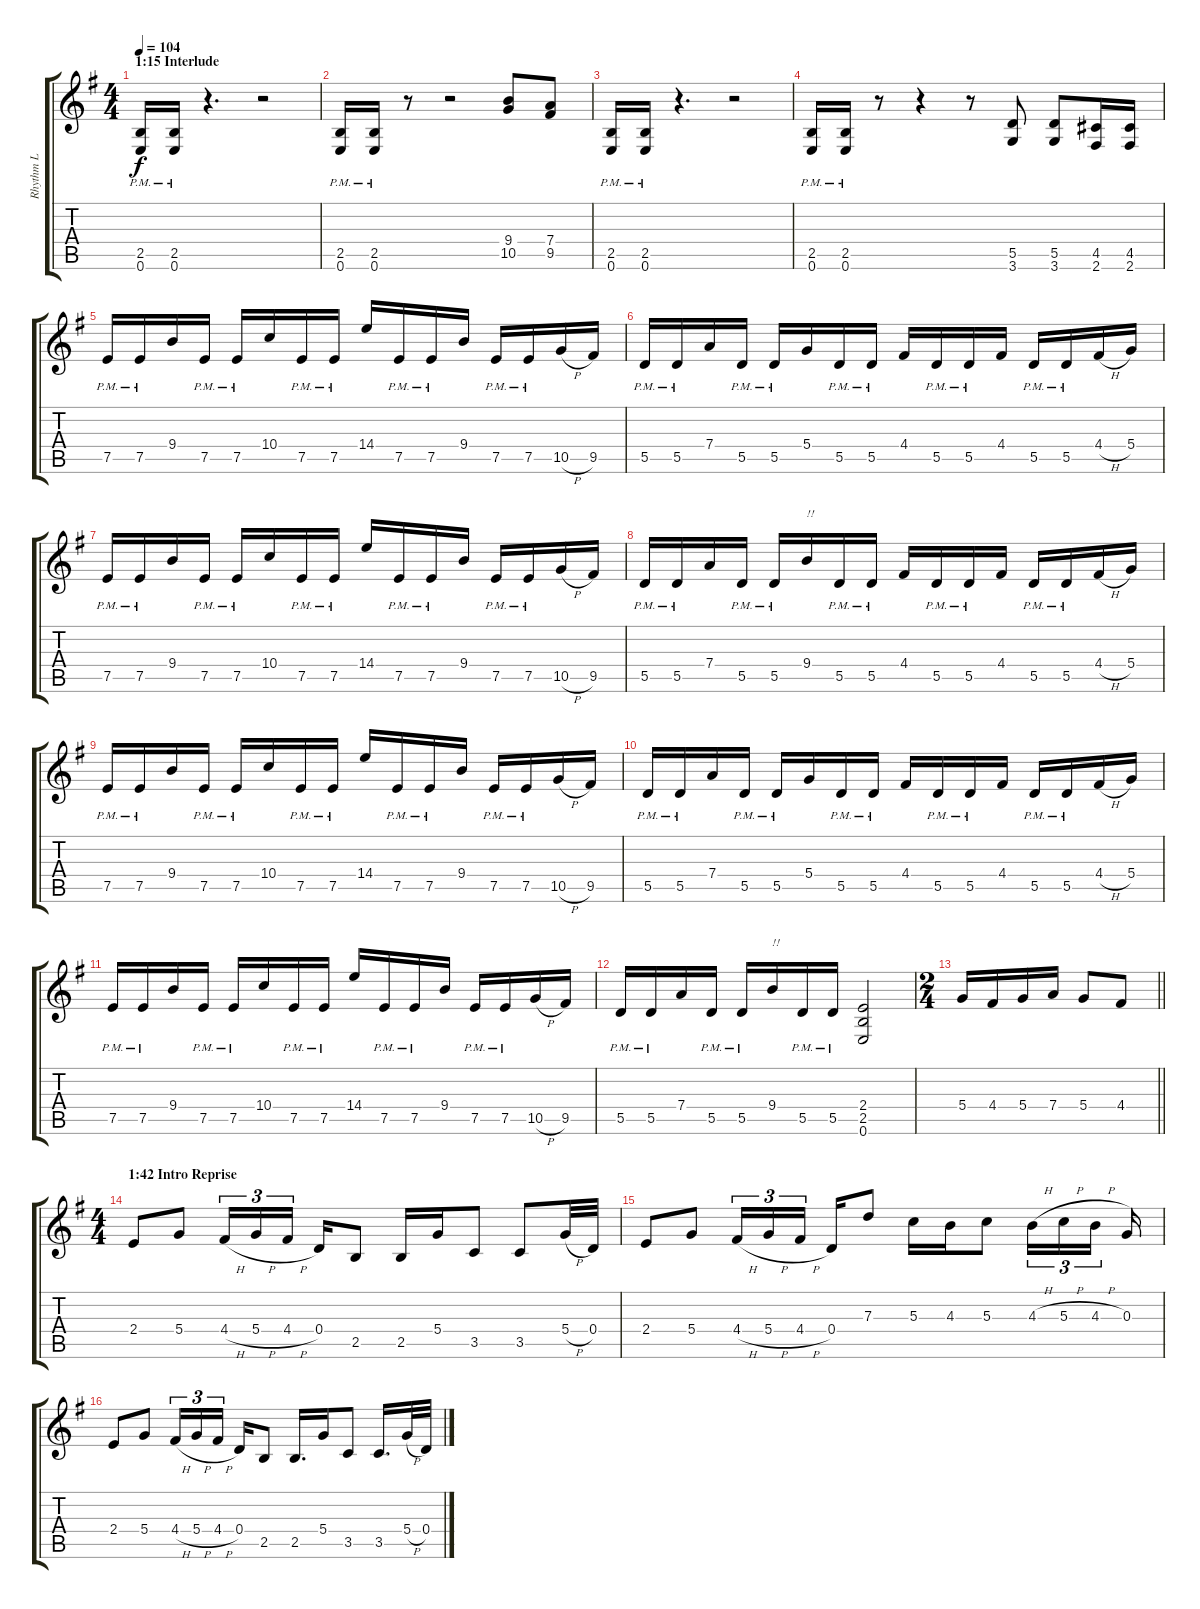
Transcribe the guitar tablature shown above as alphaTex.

\track ("Rhythm L" "Rhythm L") {instrument distortionguitar}
\staff {score tabs}
\tuning (E4 B3 G3 D3 A2 E2) {hide}
\ts (4 4)
\section ("" "1:15 Interlude")
\tempo 104
\clef g2
\ks g
(2.5{pm} 0.6{pm}).16{dy f} (2.5{pm} 0.6{pm}).16 r.4{d} r.2 |
(2.5{pm} 0.6{pm}).16 (2.5{pm} 0.6{pm}).16 r.8 r.2 (9.4 10.5).8 (7.4 9.5).8 |
(2.5{pm} 0.6{pm}).16 (2.5{pm} 0.6{pm}).16 r.4{d} r.2 |
(2.5{pm} 0.6{pm}).16 (2.5{pm} 0.6{pm}).16 r.8 r.4 r.8 (5.5 3.6).8 (5.5 3.6).8 (4.5 2.6).16 (4.5 2.6).16 |
7.5{pm}.16 7.5{pm}.16 9.4.16 7.5{pm}.16 7.5{pm}.16 10.4.16 7.5{pm}.16 7.5{pm}.16 14.4.16 7.5{pm}.16 7.5{pm}.16 9.4.16 7.5{pm}.16 7.5{pm}.16 10.5{h}.16 9.5.16 |
5.5{pm}.16 5.5{pm}.16 7.4.16 5.5{pm}.16 5.5{pm}.16 5.4.16 5.5{pm}.16 5.5{pm}.16 4.4.16 5.5{pm}.16 5.5{pm}.16 4.4.16 5.5{pm}.16 5.5{pm}.16 4.4{h}.16 5.4.16 |
7.5{pm}.16 7.5{pm}.16 9.4.16 7.5{pm}.16 7.5{pm}.16 10.4.16 7.5{pm}.16 7.5{pm}.16 14.4.16 7.5{pm}.16 7.5{pm}.16 9.4.16 7.5{pm}.16 7.5{pm}.16 10.5{h}.16 9.5.16 |
5.5{pm}.16 5.5{pm}.16 7.4.16 5.5{pm}.16 5.5{pm}.16 9.4.16{txt "!!"} 5.5{pm}.16 5.5{pm}.16 4.4.16 5.5{pm}.16 5.5{pm}.16 4.4.16 5.5{pm}.16 5.5{pm}.16 4.4{h}.16 5.4.16 |
7.5{pm}.16 7.5{pm}.16 9.4.16 7.5{pm}.16 7.5{pm}.16 10.4.16 7.5{pm}.16 7.5{pm}.16 14.4.16 7.5{pm}.16 7.5{pm}.16 9.4.16 7.5{pm}.16 7.5{pm}.16 10.5{h}.16 9.5.16 |
5.5{pm}.16 5.5{pm}.16 7.4.16 5.5{pm}.16 5.5{pm}.16 5.4.16 5.5{pm}.16 5.5{pm}.16 4.4.16 5.5{pm}.16 5.5{pm}.16 4.4.16 5.5{pm}.16 5.5{pm}.16 4.4{h}.16 5.4.16 |
7.5{pm}.16 7.5{pm}.16 9.4.16 7.5{pm}.16 7.5{pm}.16 10.4.16 7.5{pm}.16 7.5{pm}.16 14.4.16 7.5{pm}.16 7.5{pm}.16 9.4.16 7.5{pm}.16 7.5{pm}.16 10.5{h}.16 9.5.16 |
5.5{pm}.16 5.5{pm}.16 7.4.16 5.5{pm}.16 5.5{pm}.16 9.4.16{txt "!!"} 5.5{pm}.16 5.5{pm}.16 (2.4 2.5 0.6).2 |
\ts (2 4)
\barLineRight lightlight
5.4.16 4.4.16 5.4.16 7.4.16 5.4.8 4.4.8 |
\ts (4 4)
\section ("" "1:42 Intro Reprise")
2.4.8 5.4.8 4.4{h}.16{tu (3 2)} 5.4{h}.16{tu (3 2)} 4.4{h}.16{tu (3 2) beam splitsecondary} 0.4.16 2.5.8 2.5.16 5.4.16 3.5.8 3.5.8 5.4{h}.32 0.4.32 |
2.4.8 5.4.8 4.4{h}.16{tu (3 2)} 5.4{h}.16{tu (3 2)} 4.4{h}.16{tu (3 2) beam splitsecondary} 0.4.16 7.3.8 5.3.16 4.3.16 5.3.8 4.3{h}.16{tu (3 2)} 5.3{h}.16{tu (3 2)} 4.3{h}.16{tu (3 2) beam splitsecondary} 0.3.16 |
2.4.8 5.4.8 4.4{h}.16{tu (3 2)} 5.4{h}.16{tu (3 2)} 4.4{h}.16{tu (3 2) beam splitsecondary} 0.4.16 2.5.8 2.5.16{d} 5.4.16 3.5.8 3.5.16{d} 5.4{h}.32 0.4.32
